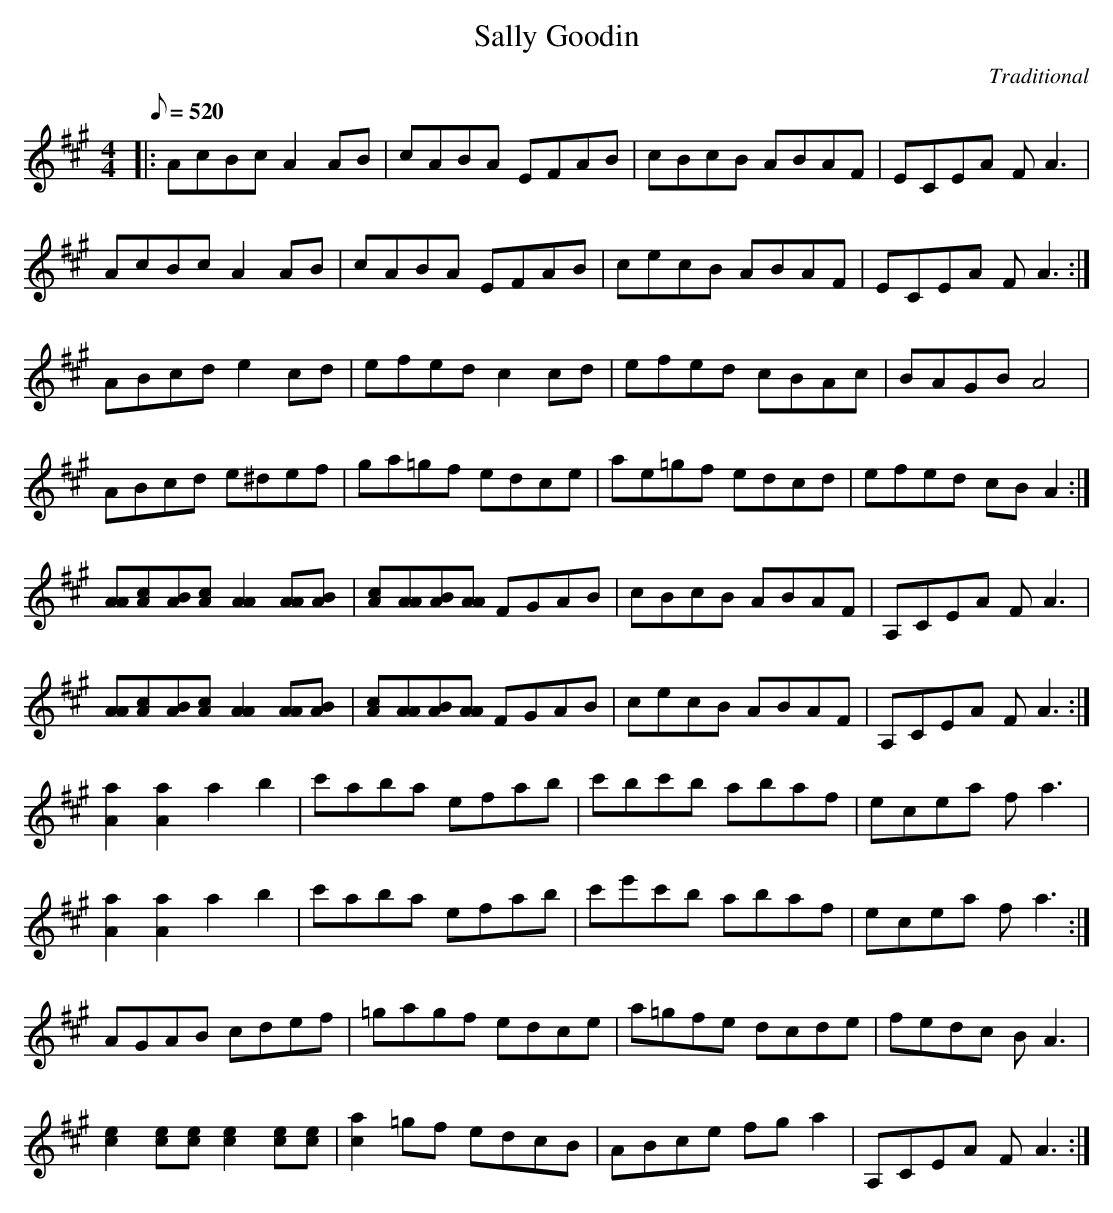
X:1
T:Sally Goodin
C:Traditional
M:4/4
L:1/8
Q:1/8=520
K:A
|:AcBc A2AB|cABA EFAB|cBcB ABAF|ECEA FA3|
AcBc A2AB|cABA EFAB|cecB ABAF|ECEA FA3:|
3 ABcd e2cd|efed c2cd|efed cBAc|BAGB A4|
ABcd e^def|ga=gf edce|ae=gf edcd|efed cBA2:|
3 [AA][cA][BA][cA] [A2A2][AA][BA]|[cA][AA][BA][AA] FGAB|cBcB ABAF|A,CEA FA3|
[AA][cA][BA][cA] [A2A2][AA][BA]|[cA][AA][BA][AA] FGAB|cecB ABAF|A,CEA FA3:|
3 [a2A2][a2A2] a2b2|c'aba efab|c'bc'b abaf|ecea fa3|
[a2A2][a2A2] a2b2|c'aba efab|c'e'c'b abaf|ecea fa3:|
3 AGAB cdef|=gagf edce|a=gfe dcde|fedc BA3|
[e2c2][ec][ec] [e2c2][ec][ec]|[a2c2]=gf edcB|ABce fga2|A,CEA FA3:|
